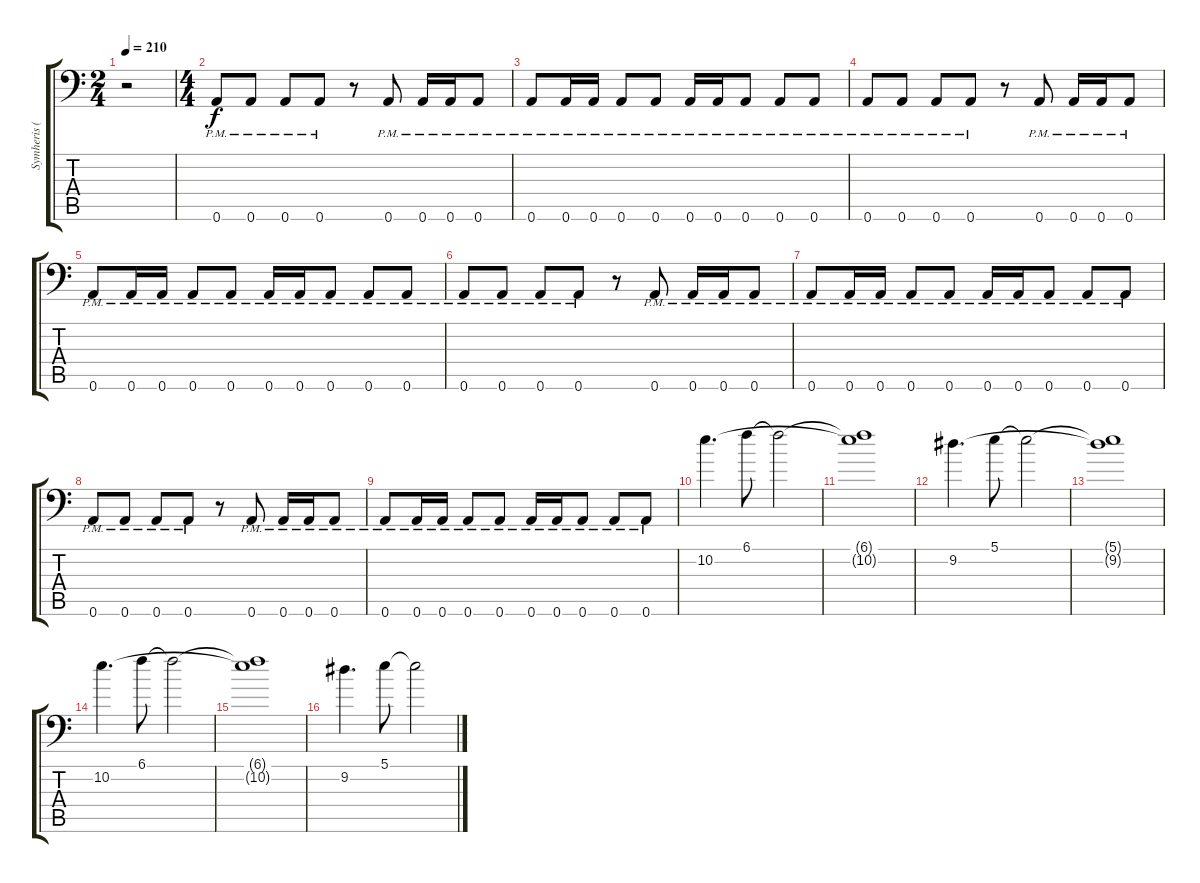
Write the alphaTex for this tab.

\track ("Symheris (Lead)" "Symheris (") {instrument distortionguitar}
\staff {score tabs}
\tuning (B3 Gb3 D3 A2 E2 A1) {hide}
\ts (2 4)
\tempo 210
\clef f4
\ks c
r.2{dy f} |
\ts (4 4)
0.6{pm}.8 0.6{pm}.8 0.6{pm}.8 0.6{pm}.8 r.8 0.6{pm}.8 0.6{pm}.16 0.6{pm}.16 0.6{pm}.8 |
0.6{pm}.8 0.6{pm}.16 0.6{pm}.16 0.6{pm}.8 0.6{pm}.8 0.6{pm}.16 0.6{pm}.16 0.6{pm}.8 0.6{pm}.8 0.6{pm}.8 |
0.6{pm}.8 0.6{pm}.8 0.6{pm}.8 0.6{pm}.8 r.8 0.6{pm}.8 0.6{pm}.16 0.6{pm}.16 0.6{pm}.8 |
0.6{pm}.8 0.6{pm}.16 0.6{pm}.16 0.6{pm}.8 0.6{pm}.8 0.6{pm}.16 0.6{pm}.16 0.6{pm}.8 0.6{pm}.8 0.6{pm}.8 |
0.6{pm}.8 0.6{pm}.8 0.6{pm}.8 0.6{pm}.8 r.8 0.6{pm}.8 0.6{pm}.16 0.6{pm}.16 0.6{pm}.8 |
0.6{pm}.8 0.6{pm}.16 0.6{pm}.16 0.6{pm}.8 0.6{pm}.8 0.6{pm}.16 0.6{pm}.16 0.6{pm}.8 0.6{pm}.8 0.6{pm}.8 |
0.6{pm}.8 0.6{pm}.8 0.6{pm}.8 0.6{pm}.8 r.8 0.6{pm}.8 0.6{pm}.16 0.6{pm}.16 0.6{pm}.8 |
0.6{pm}.8 0.6{pm}.16 0.6{pm}.16 0.6{pm}.8 0.6{pm}.8 0.6{pm}.16 0.6{pm}.16 0.6{pm}.8 0.6{pm}.8 0.6{pm}.8 |
10.2.4{d} 6.1.8 6.1{t}.2 |
(6.1{t} 10.2{t}).1 |
9.2.4{d} 5.1.8 5.1{t}.2 |
(5.1{t} 9.2{t}).1 |
10.2.4{d} 6.1.8 6.1{t}.2 |
(6.1{t} 10.2{t}).1 |
9.2.4{d} 5.1.8 5.1{t}.2
